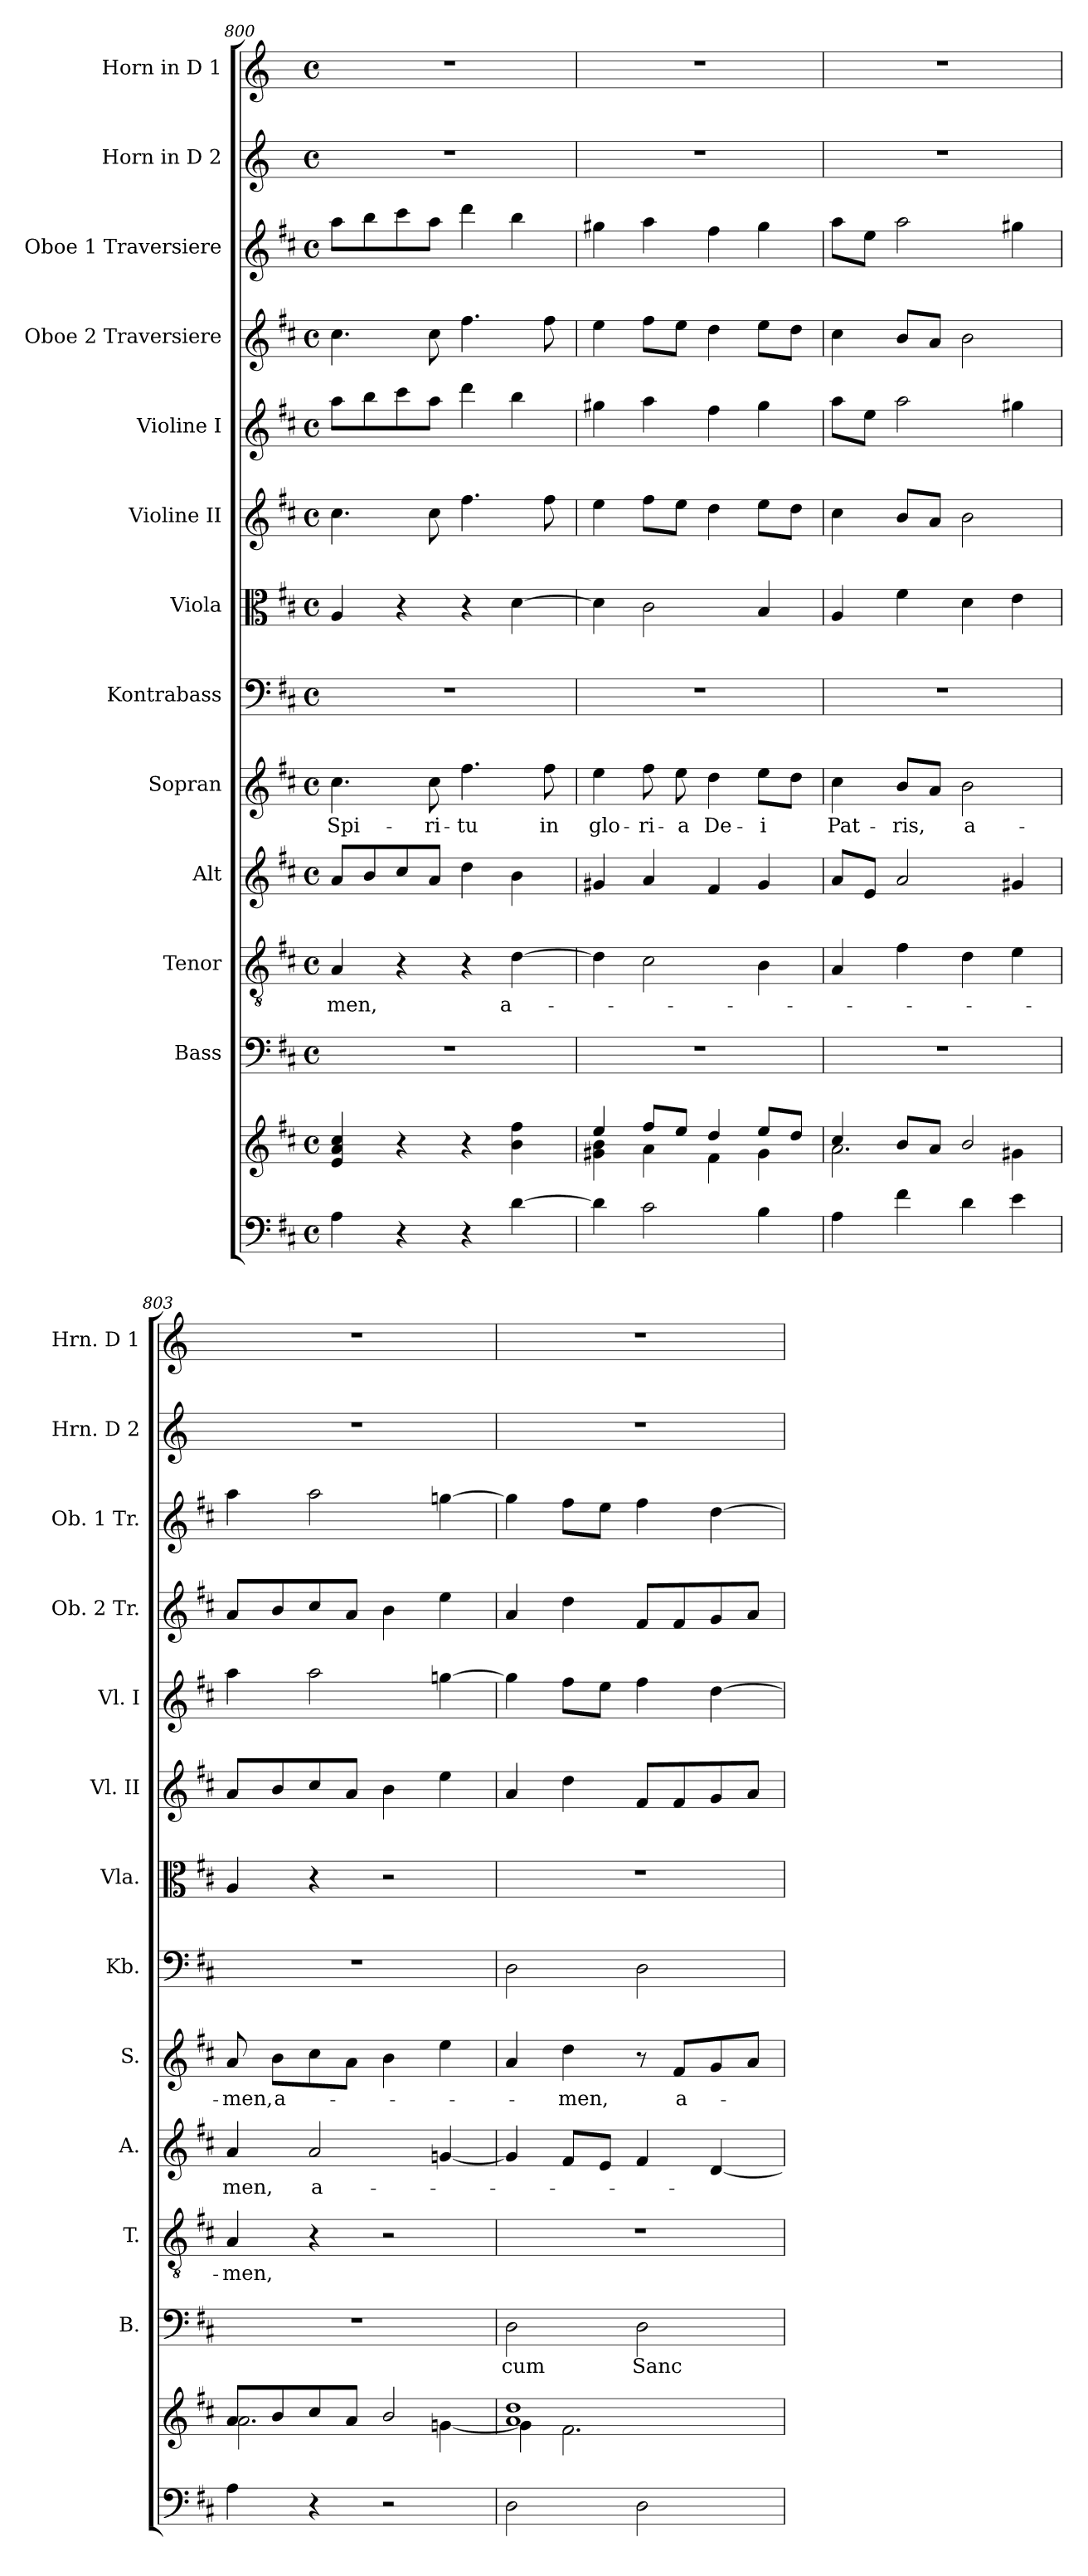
**kern	**kern	**kern	**text	**kern	**text	**kern	**text	**kern	**text	**kern	**kern	**kern	**kern	**kern	**kern	**kern	**kern
*part13	*part13	*part12	*part12	*part11	*part11	*part10	*part10	*part9	*part9	*part8	*part7	*part6	*part5	*part4	*part3	*part2	*part1
*staff14	*staff13	*staff12	*staff12	*staff11	*staff11	*staff10	*staff10	*staff9	*staff9	*staff8	*staff7	*staff6	*staff5	*staff4	*staff3	*staff2	*staff1
*	*	*I"Bass	*	*I"Tenor	*	*I"Alt	*	*I"Sopran	*	*I"Kontrabass	*I"Viola	*I"Violine II	*I"Violine I	*I"Oboe 2 Traversiere	*I"Oboe 1 Traversiere	*I"Horn in D 2	*I"Horn in D 1
*	*	*I'B.	*	*I'T.	*	*I'A.	*	*I'S.	*	*I'Kb.	*I'Vla.	*I'Vl. II	*I'Vl. I	*I'Ob. 2 Tr.	*I'Ob. 1 Tr.	*I'Hrn. D 2	*I'Hrn. D 1
*clefF4	*clefG2	*clefF4	*	*clefGv2	*	*clefG2	*	*clefG2	*	*clefF4	*clefC3	*clefG2	*clefG2	*clefG2	*clefG2	*clefG2	*clefG2
*	*	*	*	*	*	*	*	*	*	*ITrd7c12	*	*	*	*	*	*ITrd6c10	*ITrd6c10
*k[f#c#]	*k[f#c#]	*k[f#c#]	*	*k[f#c#]	*	*k[f#c#]	*	*k[f#c#]	*	*k[f#c#]	*k[f#c#]	*k[f#c#]	*k[f#c#]	*k[f#c#]	*k[f#c#]	*k[f#c#]	*k[f#c#]
*D:	*D:	*D:	*	*D:	*	*D:	*	*D:	*	*D:	*D:	*D:	*D:	*D:	*D:	*D:	*D:
*M4/4	*M4/4	*M4/4	*	*M4/4	*	*M4/4	*	*M4/4	*	*M4/4	*M4/4	*M4/4	*M4/4	*M4/4	*M4/4	*M4/4	*M4/4
*met(c)	*met(c)	*met(c)	*	*met(c)	*	*met(c)	*	*met(c)	*	*met(c)	*met(c)	*met(c)	*met(c)	*met(c)	*met(c)	*met(c)	*met(c)
=800	=800	=800	=800	=800	=800	=800	=800	=800	=800	=800	=800	=800	=800	=800	=800	=800	=800
!	!	!	!	!	!LO:LY:b	!	!	!	!LO:LY:b	!	!	!	!	!	!	!	!
4A\	4e/ 4a/ 4cc#/	1r	.	4A/	-men,	8a/L	.	4.cc#\	Spi-	1r	4A/	4.cc#\	8aa\L	4.cc#\	8aa\L	1r	1r
.	.	.	.	.	.	8b/	.	.	.	.	.	.	8bb\	.	8bb\	.	.
4r	4r	.	.	4r	.	8cc#/	.	.	.	.	4r	.	8ccc#\	.	8ccc#\	.	.
!	!	!	!	!	!	!	!	!	!LO:LY:b	!	!	!	!	!	!	!	!
.	.	.	.	.	.	8a/J	.	8cc#\	-ri-	.	.	8cc#\	8aa\J	8cc#\	8aa\J	.	.
!	!	!	!	!	!	!	!	!	!LO:LY:b	!	!	!	!	!	!	!	!
4r	4r	.	.	4r	.	4dd\	.	4.ff#\	-tu	.	4r	4.ff#\	4ddd\	4.ff#\	4ddd\	.	.
!	!	!	!	!	!LO:LY:b	!	!	!	!	!	!	!	!	!	!	!	!
[4d\	4b\ 4ff#\	.	.	[4d\	a-	4b\	.	.	.	.	[4d\	.	4bb\	.	4bb\	.	.
!	!	!	!	!	!	!	!	!	!LO:LY:b	!	!	!	!	!	!	!	!
.	.	.	.	.	.	.	.	8ff#\	in	.	.	8ff#\	.	8ff#\	.	.	.
!!LO:PB:g=z
=801	=801	=801	=801	=801	=801	=801	=801	=801	=801	=801	=801	=801	=801	=801	=801	=801	=801
*	*^	*	*	*	*	*	*	*	*	*	*	*	*	*	*	*	*
!	!	!	!	!	!	!	!	!	!	!LO:LY:b	!	!	!	!	!	!	!	!
4d\]	4ee/	4g#X\ 4b\	1r	.	4d\]	.	4g#X/	.	4ee\	glo-	1r	4d\]	4ee\	4gg#X\	4ee\	4gg#X\	1r	1r
!	!	!	!	!	!	!	!	!	!	!LO:LY:b	!	!	!	!	!	!	!	!
2c#\	8ff#/L	4a\	.	.	2c#\	.	4a/	.	8ff#\	-ri-	.	2c#\	8ff#\L	4aa\	8ff#\L	4aa\	.	.
!	!	!	!	!	!	!	!	!	!	!LO:LY:b	!	!	!	!	!	!	!	!
.	8ee/J	.	.	.	.	.	.	.	8ee\	-a	.	.	8ee\J	.	8ee\J	.	.	.
!	!	!	!	!	!	!	!	!	!	!LO:LY:b	!	!	!	!	!	!	!	!
.	4dd/	4f#\	.	.	.	.	4f#/	.	4dd\	De-	.	.	4dd\	4ff#\	4dd\	4ff#\	.	.
!	!	!	!	!	!	!	!	!	!	!LO:LY:b	!	!	!	!	!	!	!	!
4B\	8ee/L	4g#\	.	.	4B\	.	4g#/	.	8ee\L	-i	.	4B/	8ee\L	4gg#\	8ee\L	4gg#\	.	.
.	8dd/J	.	.	.	.	.	.	.	8dd\J	.	.	.	8dd\J	.	8dd\J	.	.	.
=802	=802	=802	=802	=802	=802	=802	=802	=802	=802	=802	=802	=802	=802	=802	=802	=802	=802	=802
!	!	!	!	!	!	!	!	!	!	!LO:LY:b	!	!	!	!	!	!	!	!
4A\	4cc#/	2.a\	1r	.	4A/	.	8a/L	.	4cc#\	Pat-	1r	4A/	4cc#\	8aa\L	4cc#\	8aa\L	1r	1r
.	.	.	.	.	.	.	8e/J	.	.	.	.	.	.	8ee\J	.	8ee\J	.	.
!	!	!	!	!	!	!	!	!	!	!LO:LY:b	!	!	!	!	!	!	!	!
4f#\	8b/L	.	.	.	4f#\	.	2a/	.	8b/L	-ris,	.	4f#\	8b/L	2aa\	8b/L	2aa\	.	.
.	8a/J	.	.	.	.	.	.	.	8a/J	.	.	.	8a/J	.	8a/J	.	.	.
!	!	!	!	!	!	!	!	!	!	!LO:LY:b	!	!	!	!	!	!	!	!
4d\	2b/	.	.	.	4d\	.	.	.	2b\	a-	.	4d\	2b\	.	2b\	.	.	.
4e\	.	4g#X\	.	.	4e\	.	4g#X/	.	.	.	.	4e\	.	4gg#X\	.	4gg#X\	.	.
=803	=803	=803	=803	=803	=803	=803	=803	=803	=803	=803	=803	=803	=803	=803	=803	=803	=803	=803
!	!	!	!	!	!	!LO:LY:b	!	!LO:LY:b	!	!LO:LY:b	!	!	!	!	!	!	!	!
4A\	8a/L	2.a\	1r	.	4A/	-men,	4a/	-men,	8a/	-men,	1r	4A/	8a/L	4aa\	8a/L	4aa\	1r	1r
!	!	!	!	!	!	!	!	!	!	!LO:LY:b	!	!	!	!	!	!	!	!
.	8b/	.	.	.	.	.	.	.	8b\L	a-	.	.	8b/	.	8b/	.	.	.
!	!	!	!	!	!	!	!	!LO:LY:b	!	!	!	!	!	!	!	!	!	!
4r	8cc#/	.	.	.	4r	.	2a/	a-	8cc#\	.	.	4r	8cc#/	2aa\	8cc#/	2aa\	.	.
.	8a/J	.	.	.	.	.	.	.	8a\J	.	.	.	8a/J	.	8a/J	.	.	.
2r	2b/	.	.	.	2r	.	.	.	4b\	.	.	2r	4b\	.	4b\	.	.	.
.	.	[<4gn\	.	.	.	.	[4gn/	.	4ee\	.	.	.	4ee\	[4ggn\	4ee\	[4ggn\	.	.
=804	=804	=804	=804	=804	=804	=804	=804	=804	=804	=804	=804	=804	=804	=804	=804	=804	=804	=804
!	!	!	!	!LO:LY:b	!	!	!	!	!	!	!	!	!	!	!	!	!	!
2D\	1a 1dd	4g\]	2D\	cum	1r	.	4g/]	.	4a/	.	2DD\	1r	4a/	4gg\]	4a/	4gg\]	1r	1r
!	!	!	!	!	!	!	!	!	!	!LO:LY:b	!	!	!	!	!	!	!	!
.	.	2.f#\	.	.	.	.	8f#/L	.	4dd\	-men,	.	.	4dd\	8ff#\L	4dd\	8ff#\L	.	.
.	.	.	.	.	.	.	8e/J	.	.	.	.	.	.	8ee\J	.	8ee\J	.	.
!	!	!	!	!LO:LY:b	!	!	!	!	!	!	!	!	!	!	!	!	!	!
2D\	.	.	2D\	Sanc-	.	.	4f#/	.	8r	.	2DD\	.	8f#/L	4ff#\	8f#/L	4ff#\	.	.
!	!	!	!	!	!	!	!	!	!	!LO:LY:b	!	!	!	!	!	!	!	!
.	.	.	.	.	.	.	.	.	8f#/L	a-	.	.	8f#/	.	8f#/	.	.	.
.	.	.	.	.	.	.	[4d/	.	8g/	.	.	.	8g/	[4dd\	8g/	[4dd\	.	.
.	.	.	.	.	.	.	.	.	8a/J	.	.	.	8a/J	.	8a/J	.	.	.
*	*v	*v	*	*	*	*	*	*	*	*	*	*	*	*	*	*	*	*
=	=	=	=	=	=	=	=	=	=	=	=	=	=	=	=	=	=
*-	*-	*-	*-	*-	*-	*-	*-	*-	*-	*-	*-	*-	*-	*-	*-	*-	*-
